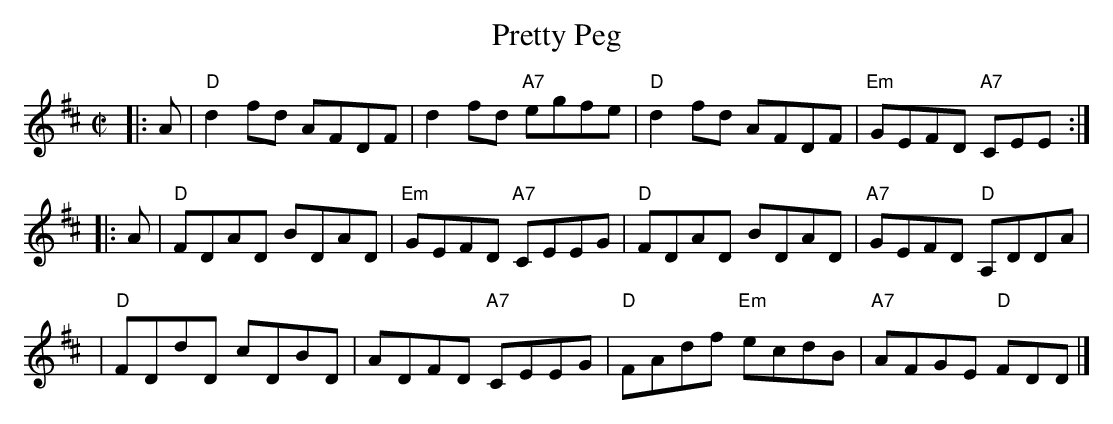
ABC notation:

X:1
T: Pretty Peg
M: C|
L: 1/8
K: D
|: A \
| "D"d2fd AFDF | d2fd "A7"egfe | "D"d2fd AFDF | "Em"GEFD "A7"CEE :|
|: A \
| "D"FDAD BDAD | "Em"GEFD "A7"CEEG | "D"FDAD BDAD | "A7"GEFD "D"A,DDA |
| "D"FDdD cDBD | ADFD "A7"CEEG | "D"FAdf "Em"ecdB | "A7"AFGE "D"FDD |]
